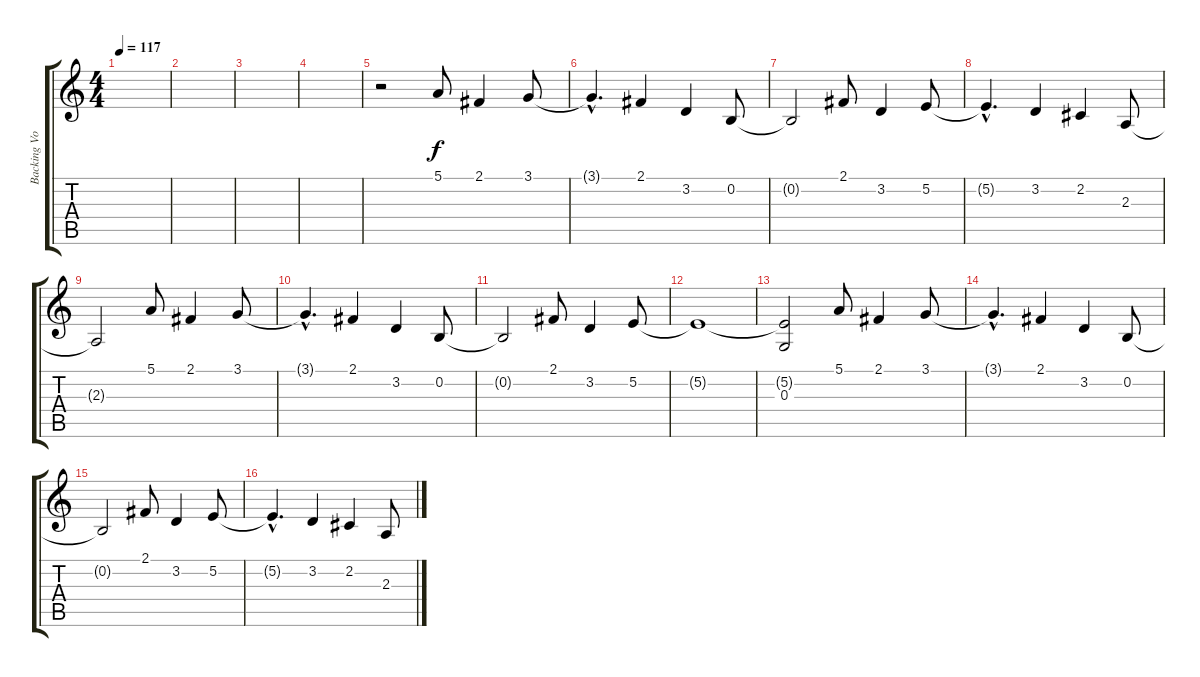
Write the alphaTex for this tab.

\track ("Backing Vocals" "Backing Vo") {instrument choiraahs}
\staff {score tabs}
\tuning (E4 B3 G3 D3 A2 E2) {hide}
\ts (4 4)
\tempo 117
\clef g2
\ks c
|
|
|
|
r.2 5.1.8 2.1.4 3.1.8 |
3.1{hac t}.4{d} 2.1.4 3.2.4 0.2.8 |
0.2{t}.2 2.1.8 3.2.4 5.2.8 |
5.2{hac t}.4{d} 3.2.4 2.2.4 2.3.8 |
2.3{t}.2 5.1.8 2.1.4 3.1.8 |
3.1{hac t}.4{d} 2.1.4 3.2.4 0.2.8 |
0.2{t}.2 2.1.8 3.2.4 5.2.8 |
5.2{t}.1 |
(5.2{t} 0.3).2 5.1.8 2.1.4 3.1.8 |
3.1{hac t}.4{d} 2.1.4 3.2.4 0.2.8 |
0.2{t}.2 2.1.8 3.2.4 5.2.8 |
5.2{hac t}.4{d} 3.2.4 2.2.4 2.3.8
